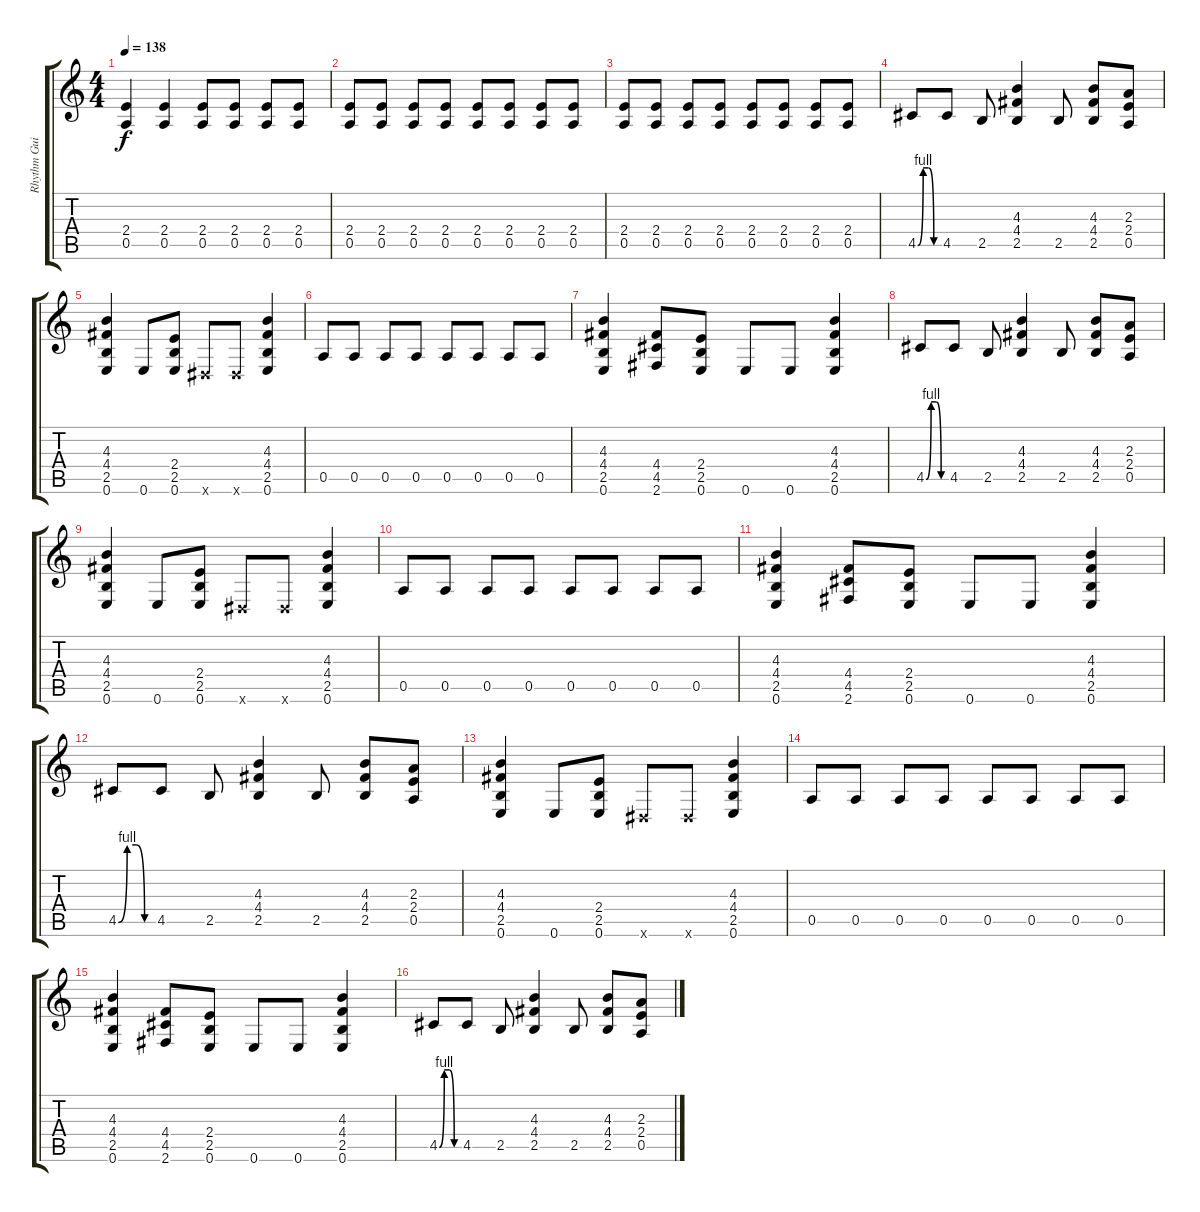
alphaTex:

\track ("Rhythm Guitar I" "Rhythm Gui") {instrument distortionguitar}
\staff {score tabs}
\tuning (E4 B3 G3 D3 A2 E2) {hide}
\ts (4 4)
\tempo 138
\clef g2
\ks c
(2.4 0.5).4{dy f} (2.4 0.5).4 (2.4 0.5).8 (2.4 0.5).8 (2.4 0.5).8 (2.4 0.5).8 |
(2.4 0.5).8 (2.4 0.5).8 (2.4 0.5).8 (2.4 0.5).8 (2.4 0.5).8 (2.4 0.5).8 (2.4 0.5).8 (2.4 0.5).8 |
(2.4 0.5).8 (2.4 0.5).8 (2.4 0.5).8 (2.4 0.5).8 (2.4 0.5).8 (2.4 0.5).8 (2.4 0.5).8 (2.4 0.5).8 |
4.5{be (custom 0 0 15 4 30 4 45 0 60 0)}.8 4.5.8 2.5.8 (4.3 4.4 2.5).4 2.5.8 (4.3 4.4 2.5).8 (2.3 2.4 0.5).8 |
(4.3 4.4 2.5 0.6).4 0.6.8 (2.4 2.5 0.6).8 -1.6{x}.8 -1.6{x}.8 (4.3 4.4 2.5 0.6).4 |
0.5.8 0.5.8 0.5.8 0.5.8 0.5.8 0.5.8 0.5.8 0.5.8 |
(4.3 4.4 2.5 0.6).4 (4.4 4.5 2.6).8 (2.4 2.5 0.6).8 0.6.8 0.6.8 (4.3 4.4 2.5 0.6).4 |
4.5{be (custom 0 0 15 4 30 4 45 0 60 0)}.8 4.5.8 2.5.8 (4.3 4.4 2.5).4 2.5.8 (4.3 4.4 2.5).8 (2.3 2.4 0.5).8 |
(4.3 4.4 2.5 0.6).4 0.6.8 (2.4 2.5 0.6).8 -1.6{x}.8 -1.6{x}.8 (4.3 4.4 2.5 0.6).4 |
0.5.8 0.5.8 0.5.8 0.5.8 0.5.8 0.5.8 0.5.8 0.5.8 |
(4.3 4.4 2.5 0.6).4 (4.4 4.5 2.6).8 (2.4 2.5 0.6).8 0.6.8 0.6.8 (4.3 4.4 2.5 0.6).4 |
4.5{be (custom 0 0 15 4 30 4 45 0 60 0)}.8 4.5.8 2.5.8 (4.3 4.4 2.5).4 2.5.8 (4.3 4.4 2.5).8 (2.3 2.4 0.5).8 |
(4.3 4.4 2.5 0.6).4 0.6.8 (2.4 2.5 0.6).8 -1.6{x}.8 -1.6{x}.8 (4.3 4.4 2.5 0.6).4 |
0.5.8 0.5.8 0.5.8 0.5.8 0.5.8 0.5.8 0.5.8 0.5.8 |
(4.3 4.4 2.5 0.6).4 (4.4 4.5 2.6).8 (2.4 2.5 0.6).8 0.6.8 0.6.8 (4.3 4.4 2.5 0.6).4 |
4.5{be (custom 0 0 15 4 30 4 45 0 60 0)}.8 4.5.8 2.5.8 (4.3 4.4 2.5).4 2.5.8 (4.3 4.4 2.5).8 (2.3 2.4 0.5).8
